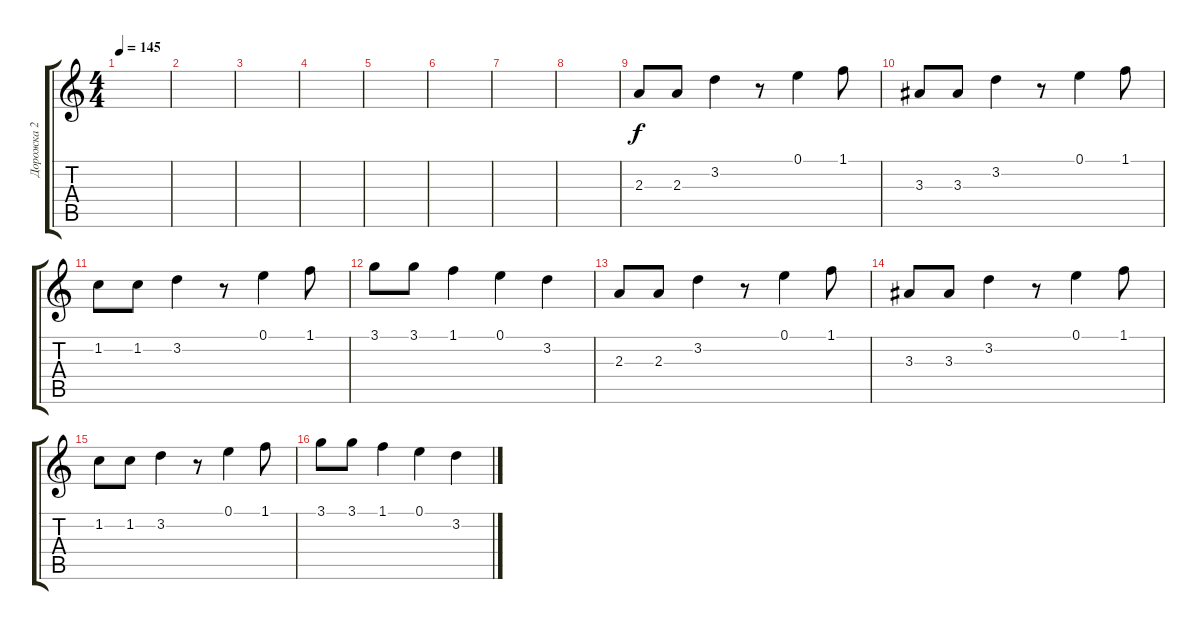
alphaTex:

\track ("Дорожка 2" "Дорожка 2") {instrument electricguitarjazz}
\staff {score tabs}
\tuning (E4 B3 G3 D3 A2 E2) {hide}
\ts (4 4)
\tempo 145
\clef g2
\ks c
|
|
|
|
|
|
|
|
2.3.8 2.3.8 3.2.4 r.8 0.1.4 1.1.8 |
3.3.8 3.3.8 3.2.4 r.8 0.1.4 1.1.8 |
1.2.8 1.2.8 3.2.4 r.8 0.1.4 1.1.8 |
3.1.8 3.1.8 1.1.4 0.1.4 3.2.4 |
2.3.8 2.3.8 3.2.4 r.8 0.1.4 1.1.8 |
3.3.8 3.3.8 3.2.4 r.8 0.1.4 1.1.8 |
1.2.8 1.2.8 3.2.4 r.8 0.1.4 1.1.8 |
3.1.8 3.1.8 1.1.4 0.1.4 3.2.4
